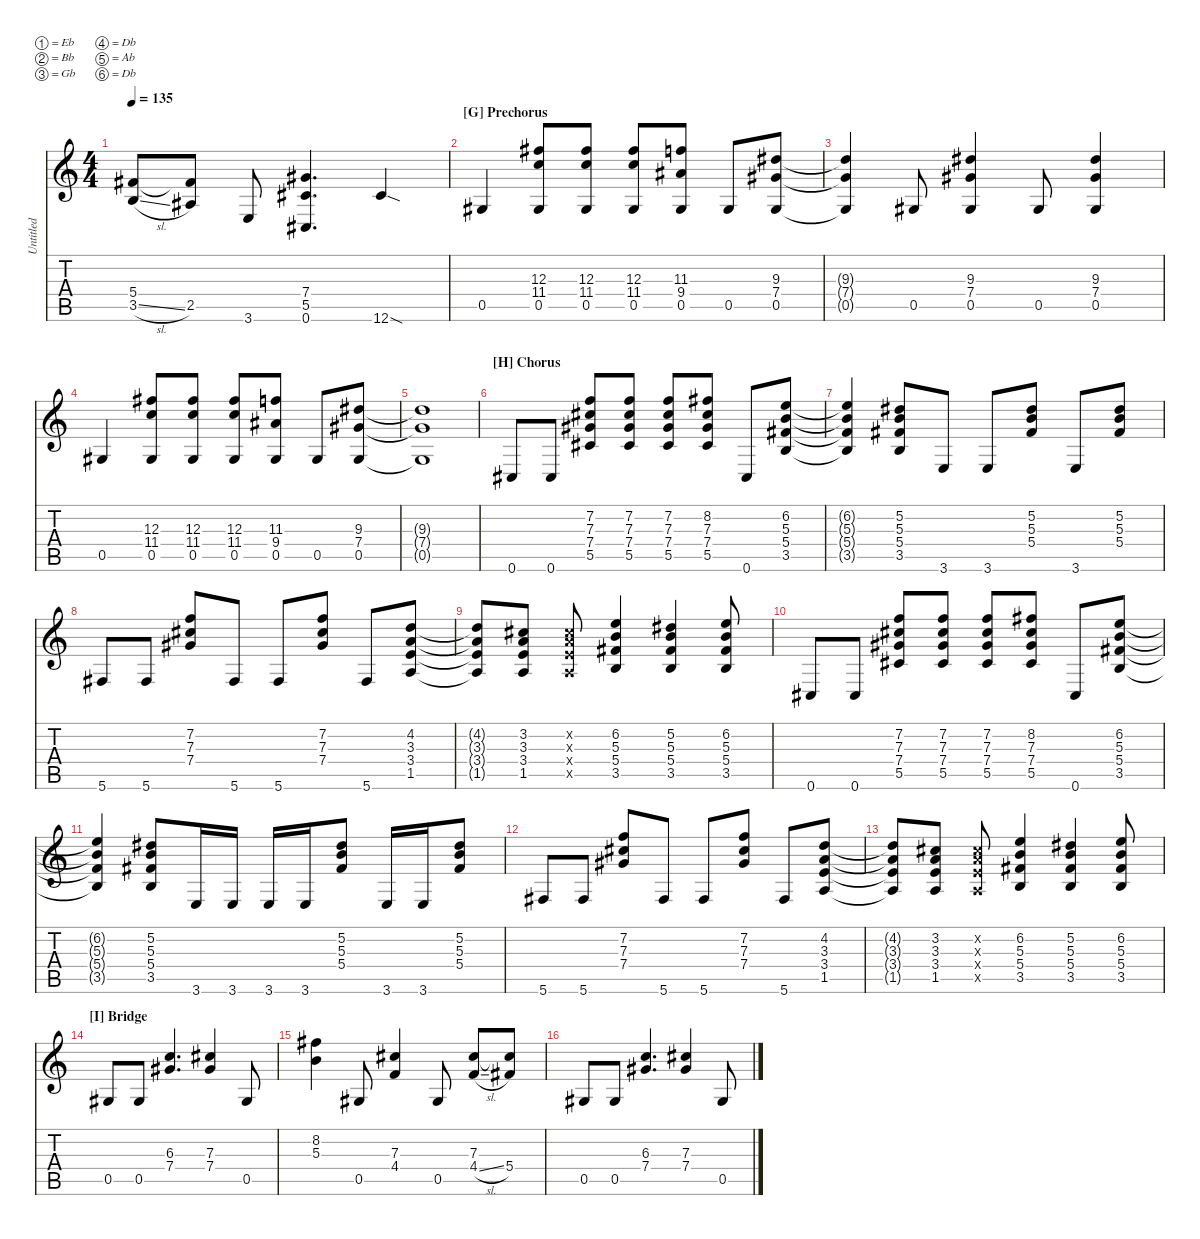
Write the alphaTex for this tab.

\defaultSystemsLayout 4
\hideDynamics
\bracketExtendMode nobrackets
\otherSystemsTrackNameOrientation horizontal
\track ("Untitled" "Untitled") {instrument distortionguitar}
\staff {score tabs}
\tuning (Eb4 Bb3 Gb3 Db3 Ab2 Db2)
\ts (4 4)
\tempo 135
\clef g2
\ks c
(5.4{acc #} 3.5{sl}).8{dy mf beam Up} (5.4{t acc #} 2.5{acc #}).8{beam Up} 3.6.8{beam Up} (7.4{acc #} 5.5{acc #} 0.6{acc #}).4{d beam Up} 12.6{sod acc #}.4{beam Up} |
\section ("G" "Prechorus")
0.5{acc #}.4{beam Up} (12.3{acc #} 11.4 0.5{acc #}).8{beam Up} (12.3{acc #} 11.4 0.5{acc #}).8{beam Up} (12.3{acc #} 11.4 0.5{acc #}).8{beam Up} (11.3 9.4{acc #} 0.5{acc #}).8{beam Up} 0.5{acc #}.8{beam Up} (9.3{acc #} 7.4{acc #} 0.5{acc #}).8{beam Up} |
(9.3{t acc #} 7.4{t acc #} 0.5{t acc #}).4{beam Up} 0.5{acc #}.8{beam Up} (9.3{acc #} 7.4{acc #} 0.5{acc #}).4{beam Up} 0.5{acc #}.8{beam Up} (9.3{acc #} 7.4{acc #} 0.5{acc #}).4{beam Up} |
0.5{acc #}.4{beam Up} (12.3{acc #} 11.4 0.5{acc #}).8{beam Up} (12.3{acc #} 11.4 0.5{acc #}).8{beam Up} (12.3{acc #} 11.4 0.5{acc #}).8{beam Up} (11.3 9.4{acc #} 0.5{acc #}).8{beam Up} 0.5{acc #}.8{beam Up} (9.3{acc #} 7.4{acc #} 0.5{acc #}).8{beam Up} |
(9.3{t acc #} 7.4{t acc #} 0.5{t acc #}).1{beam Up} |
\section ("H" "Chorus")
0.6{acc #}.8{beam Up} 0.6{acc #}.8{beam Up} (7.2 7.3{acc #} 7.4{acc #} 5.5{acc #}).8{beam Up} (7.2 7.3{acc #} 7.4{acc #} 5.5{acc #}).8{beam Up} (7.2 7.3{acc #} 7.4{acc #} 5.5{acc #}).8{beam Up} (8.2{acc #} 7.3{acc #} 7.4{acc #} 5.5{acc #}).8{beam Up} 0.6{acc #}.8{beam Up} (6.2 5.3 5.4{acc #} 3.5).8{beam Up} |
(6.2{t} 5.3{t} 5.4{t acc #} 3.5{t}).4{beam Up} (5.2{acc #} 5.3 5.4{acc #} 3.5).8{beam Up} 3.6.8{beam Up} 3.6.8{beam Up} (5.2{acc #} 5.3 5.4{acc #}).8{beam Up} 3.6.8{beam Up} (5.2{acc #} 5.3 5.4{acc #}).8{beam Up} |
5.6{acc #}.8{beam Up} 5.6{acc #}.8{beam Up} (7.2 7.3{acc #} 7.4{acc #}).8{beam Up} 5.6{acc #}.8{beam Up} 5.6{acc #}.8{beam Up} (7.2 7.3{acc #} 7.4{acc #}).8{beam Up} 5.6{acc #}.8{beam Up} (4.2 3.3 3.4 1.5).8{beam Up} |
(4.2{t} 3.3{t} 3.4{t} 1.5{t}).8{beam Up} (3.2{acc #} 3.3 3.4 1.5).8{beam Up} (3.2{x acc #} 3.3{x} 3.4{x} 1.5{x}).8{beam Up} (6.2 5.3 5.4{acc #} 3.5).4{beam Up} (5.2{acc #} 5.3 5.4{acc #} 3.5).4{beam Up} (6.2 5.3 5.4{acc #} 3.5).8{beam Up} |
0.6{acc #}.8{beam Up} 0.6{acc #}.8{beam Up} (7.2 7.3{acc #} 7.4{acc #} 5.5{acc #}).8{beam Up} (7.2 7.3{acc #} 7.4{acc #} 5.5{acc #}).8{beam Up} (7.2 7.3{acc #} 7.4{acc #} 5.5{acc #}).8{beam Up} (8.2{acc #} 7.3{acc #} 7.4{acc #} 5.5{acc #}).8{beam Up} 0.6{acc #}.8{beam Up} (6.2 5.3 5.4{acc #} 3.5).8{beam Up} |
(6.2{t} 5.3{t} 5.4{t acc #} 3.5{t}).4{beam Up} (5.2{acc #} 5.3 5.4{acc #} 3.5).8{beam Up} 3.6.16{beam Up} 3.6.16{beam Up} 3.6.16{beam Up} 3.6.16{beam Up} (5.2{acc #} 5.3 5.4{acc #}).8{beam Up} 3.6.16{beam Up} 3.6.16{beam Up} (5.2{acc #} 5.3 5.4{acc #}).8{beam Up} |
5.6{acc #}.8{beam Up} 5.6{acc #}.8{beam Up} (7.2 7.3{acc #} 7.4{acc #}).8{beam Up} 5.6{acc #}.8{beam Up} 5.6{acc #}.8{beam Up} (7.2 7.3{acc #} 7.4{acc #}).8{beam Up} 5.6{acc #}.8{beam Up} (4.2 3.3 3.4 1.5).8{beam Up} |
(4.2{t} 3.3{t} 3.4{t} 1.5{t}).8{beam Up} (3.2{acc #} 3.3 3.4 1.5).8{beam Up} (3.2{x acc #} 3.3{x} 3.4{x} 1.5{x}).8{beam Up} (6.2 5.3 5.4{acc #} 3.5).4{beam Up} (5.2{acc #} 5.3 5.4{acc #} 3.5).4{beam Up} (6.2 5.3 5.4{acc #} 3.5).8{beam Up} |
\section ("I" "Bridge")
0.5{acc #}.8{beam Up} 0.5{acc #}.8{beam Up} (6.3 7.4{acc #}).4{d beam Up} (7.3{acc #} 7.4{acc #}).4{beam Up} 0.5{acc #}.8{beam Up} |
(8.2{acc #} 5.3).4{beam Down} 0.5{acc #}.8{beam Up} (7.3{acc #} 4.4).4{beam Up} 0.5{acc #}.8{beam Up} (7.3{acc #} 4.4{sl}).8{beam Up} (7.3{t acc #} 5.4{acc #}).8{beam Up} |
0.5{acc #}.8{beam Up} 0.5{acc #}.8{beam Up} (6.3 7.4{acc #}).4{d beam Up} (7.3{acc #} 7.4{acc #}).4{beam Up} 0.5{acc #}.8{beam Up}
